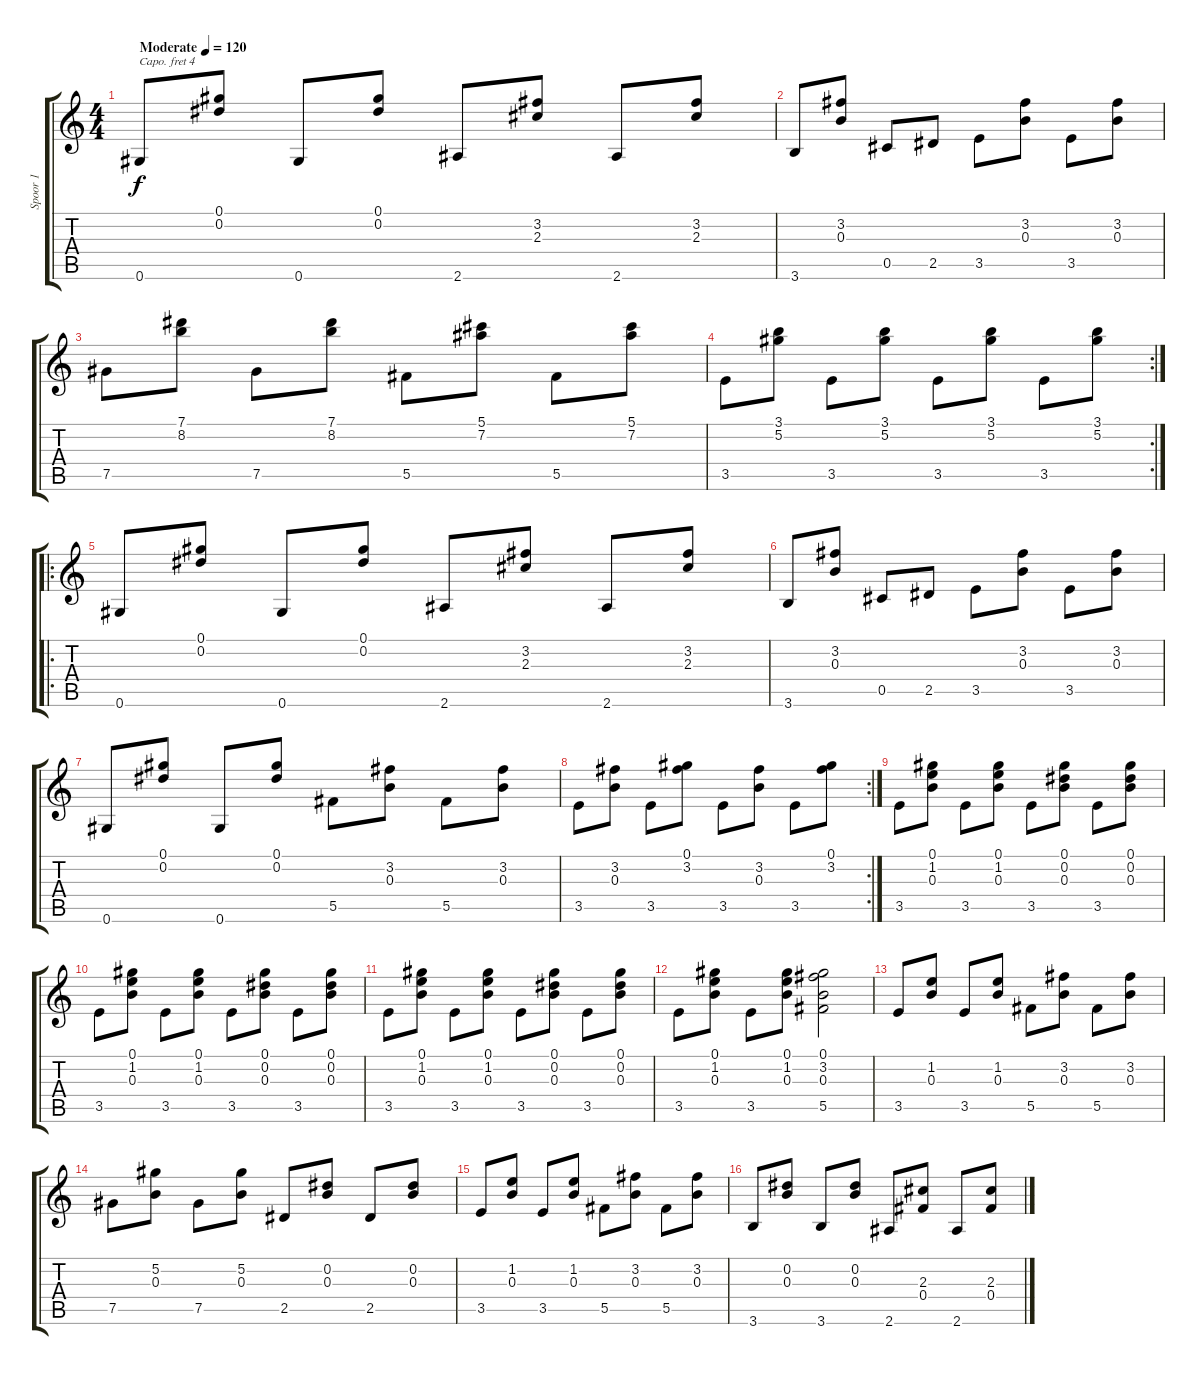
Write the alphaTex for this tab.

\track ("Spoor 1" "Spoor 1") {instrument acousticguitarsteel}
\staff {score tabs}
\capo 4
\tuning (E4 B3 G3 D3 A2 E2) {hide}
\ts (4 4)
\tempo (120 "Moderate")
\clef g2
\ks c
0.6.8{dy f instrument acousticguitarsteel} (0.1 0.2).8 0.6.8 (0.1 0.2).8 2.6.8 (3.2 2.3).8 2.6.8 (3.2 2.3).8 |
3.6.8 (3.2 0.3).8 0.5.8 2.5.8 3.5.8 (3.2 0.3).8 3.5.8 (3.2 0.3).8 |
7.5.8 (7.1 8.2).8 7.5.8 (7.1 8.2).8 5.5.8 (5.1 7.2).8 5.5.8 (5.1 7.2).8 |
\rc 2
3.5.8 (3.1 5.2).8 3.5.8 (3.1 5.2).8 3.5.8 (3.1 5.2).8 3.5.8 (3.1 5.2).8 |
\ro
0.6.8 (0.1 0.2).8 0.6.8 (0.1 0.2).8 2.6.8 (3.2 2.3).8 2.6.8 (3.2 2.3).8 |
3.6.8 (3.2 0.3).8 0.5.8 2.5.8 3.5.8 (3.2 0.3).8 3.5.8 (3.2 0.3).8 |
0.6.8 (0.1 0.2).8 0.6.8 (0.1 0.2).8 5.5.8 (3.2 0.3).8 5.5.8 (3.2 0.3).8 |
\rc 2
3.5.8 (3.2 0.3).8 3.5.8 (0.1 3.2).8 3.5.8 (3.2 0.3).8 3.5.8 (0.1 3.2).8 |
3.5.8 (0.1 1.2 0.3).8 3.5.8 (0.1 1.2 0.3).8 3.5.8 (0.1 0.2 0.3).8 3.5.8 (0.1 0.2 0.3).8 |
3.5.8 (0.1 1.2 0.3).8 3.5.8 (0.1 1.2 0.3).8 3.5.8 (0.1 0.2 0.3).8 3.5.8 (0.1 0.2 0.3).8 |
3.5.8 (0.1 1.2 0.3).8 3.5.8 (0.1 1.2 0.3).8 3.5.8 (0.1 0.2 0.3).8 3.5.8 (0.1 0.2 0.3).8 |
3.5.8 (0.1 1.2 0.3).8 3.5.8 (0.1 1.2 0.3).8 (0.1 3.2 0.3 5.5).2 |
3.5.8 (1.2 0.3).8 3.5.8 (1.2 0.3).8 5.5.8 (3.2 0.3).8 5.5.8 (3.2 0.3).8 |
7.5.8 (5.2 0.3).8 7.5.8 (5.2 0.3).8 2.5.8 (0.2 0.3).8 2.5.8 (0.2 0.3).8 |
3.5.8 (1.2 0.3).8 3.5.8 (1.2 0.3).8 5.5.8 (3.2 0.3).8 5.5.8 (3.2 0.3).8 |
3.6.8 (0.2 0.3).8 3.6.8 (0.2 0.3).8 2.6.8 (2.3 0.4).8 2.6.8 (2.3 0.4).8
